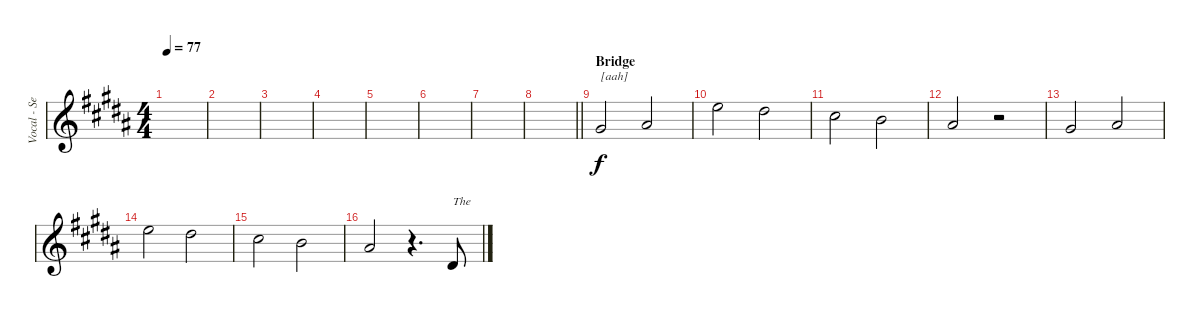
\track ("Vocal - Serj" "Vocal - Se") {instrument tuba}
\staff {score}
\tuning (D4 Bb3 Gb3 Db3 Ab2 Eb2) {hide}
\ts (4 4)
\tempo 77
\clef g2
\ks g#minor
|
|
|
|
|
|
|
\barLineRight lightlight
|
\section ("" "Bridge")
6.1.2{txt "[aah]"} 8.1.2 |
14.1.2 13.1.2 |
11.1.2 13.2.2 |
12.2.2 r.2 |
10.2.2 12.2.2 |
14.1.2 13.1.2 |
11.1.2 13.2.2 |
12.2.2 r.4{d} 14.4.8{txt "The"}
